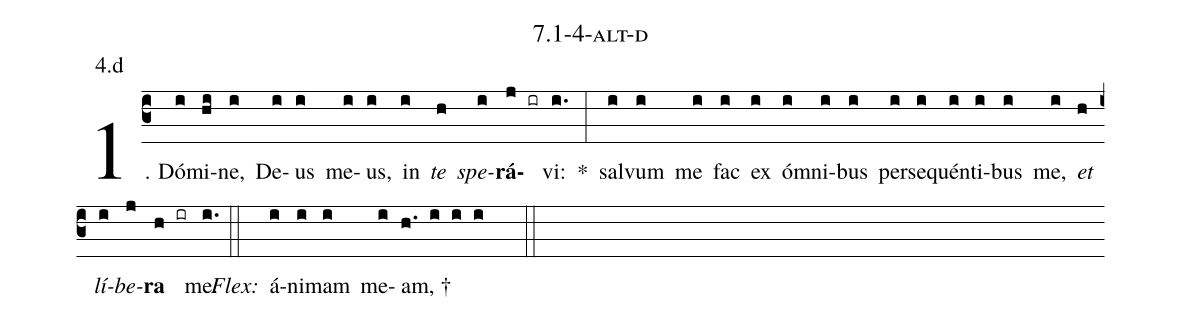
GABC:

name: 7.1-4-alt-d;
annotation: 4.d;
%%
(c3)1. Dó(i)mi(hi)ne,(i) De(i)us(i) me(i)us,(i) in(i) <i>te</i>(h) <i>spe</i>(i)<b>rá</b>(j ir)vi:(i.) *(:) sal(i)vum(i) me(i) fac(i) ex(i) óm(i)ni(i)bus(i) per(i)se(i)quén(i)ti(i)bus(i) me,(i) <i>et</i>(h) <i>lí</i>(i)<i>be</i>(j)<b>ra</b>(h ir) me.(i.) (::)
<i>Flex:</i>()  á(i)ni(i)mam(i) me(i)am, †(h. i i i  ::)
